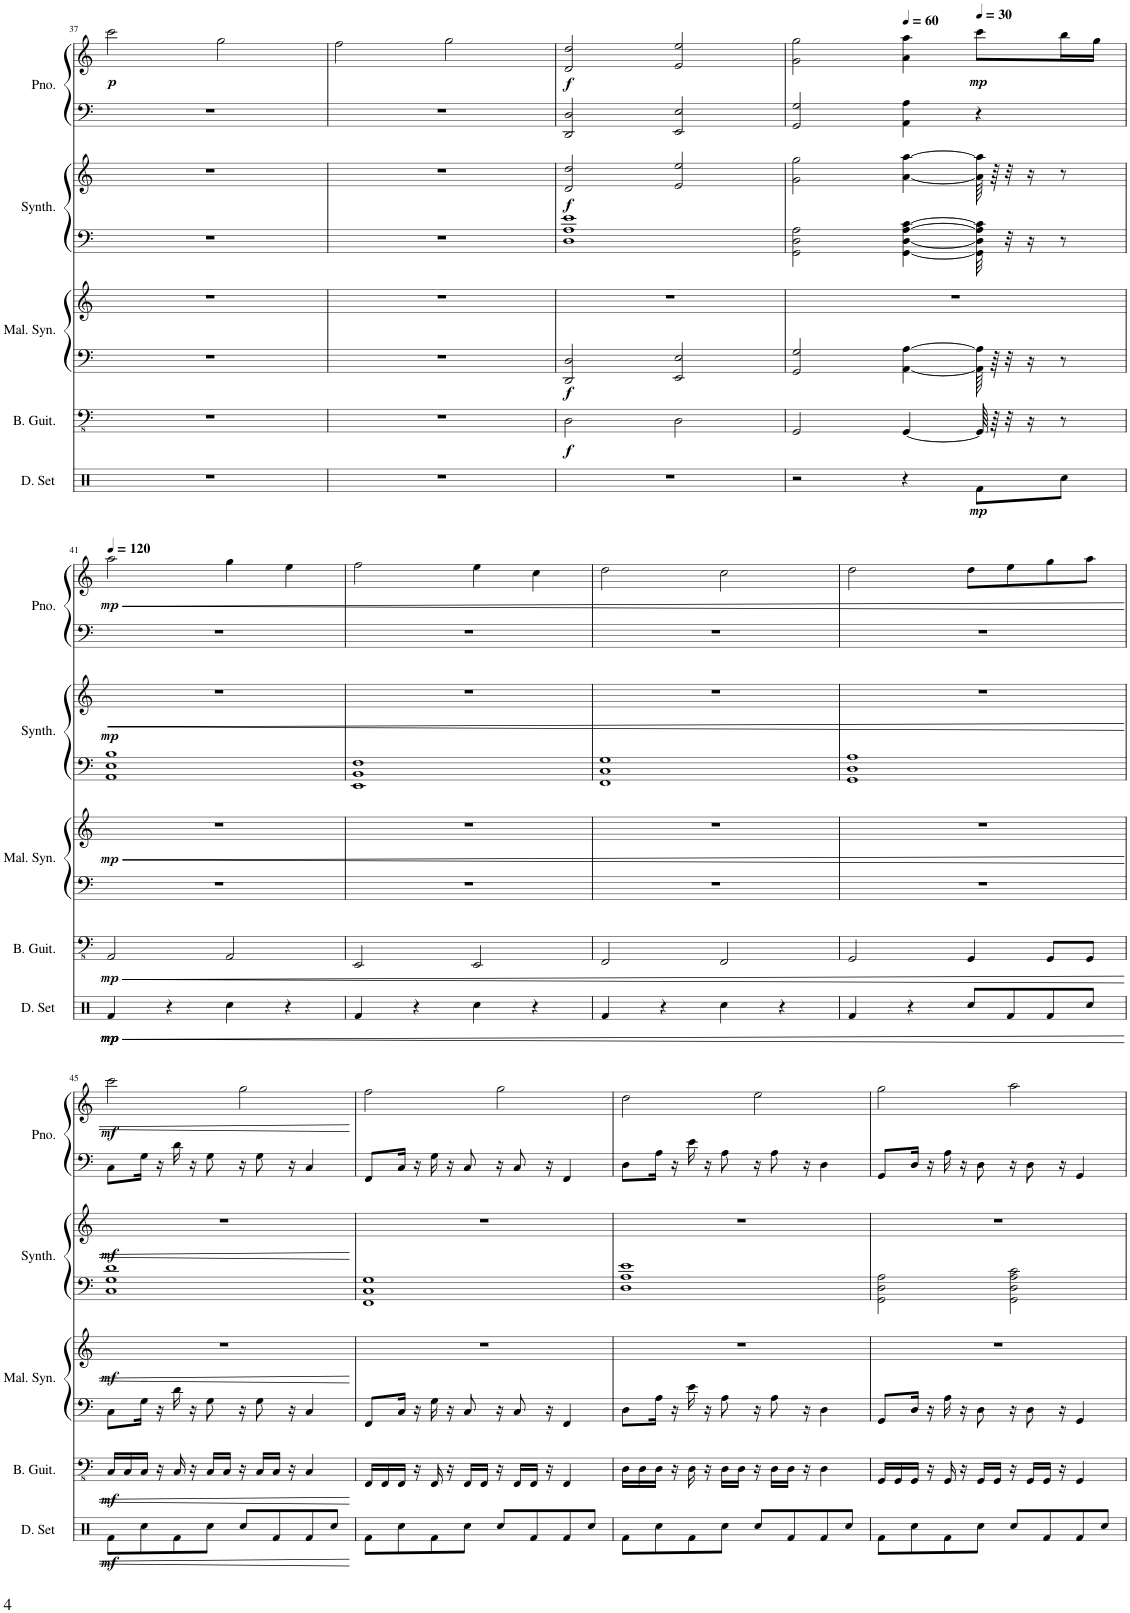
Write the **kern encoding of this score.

**kern	**dynam	**kern	**dynam	**kern	**kern	**dynam	**kern	**kern	**dynam	**kern	**kern	**dynam
*part5	*part5	*part4	*part4	*part3	*part3	*part3	*part2	*part2	*part2	*part1	*part1	*part1
*staff8	*staff8	*staff7	*staff7	*staff6	*staff5	*staff5/6	*staff4	*staff3	*staff3/4	*staff2	*staff1	*staff1/2
*I"ドラムセット	*	*I"B. Guit.	*	*I"マレット シンセサイザー	*	*	*I"Synth.	*	*	*I"Piano	*	*
*	*	*I'B. Guit.	*	*	*	*	*I'Synth.	*	*	*I'Pno.	*	*
!!LO:PB:g=z
*clefX	*	*clefFv4	*	*clefF4	*clefG2	*	*clefF4	*clefG2	*	*clefF4	*clefG2	*
*k[]	*	*k[]	*	*k[]	*k[]	*	*k[]	*k[]	*	*k[]	*k[]	*
*M4/4	*	*M4/4	*	*M4/4	*M4/4	*	*M4/4	*M4/4	*	*M4/4	*M4/4	*
=37	=37	=37	=37	=37	=37	=37	=37	=37	=37	=37	=37	=37
!	!	!	!	!	!	!	!	!	!	!	!	!LO:DY:b
1r	.	1r	.	1r	1r	.	1r	1r	.	1r	2ccc\	p
.	.	.	.	.	.	.	.	.	.	.	2gg\	.
=38	=38	=38	=38	=38	=38	=38	=38	=38	=38	=38	=38	=38
1r	.	1r	.	1r	1r	.	1r	1r	.	1r	2ff\	.
.	.	.	.	.	.	.	.	.	.	.	2gg\	.
=39	=39	=39	=39	=39	=39	=39	=39	=39	=39	=39	=39	=39
!	!	!	!LO:DY:b	!	!	!LO:DY:b=2	!	!	!LO:DY:b	!	!	!LO:DY:b
1r	.	2DD\	f	2DD/ 2D/	1r	f	1D 1A 1e	2d/ 2dd/	f	2DD/ 2D/	2d/ 2dd/	f
.	.	2DD\	.	2EE/ 2E/	.	.	.	2e/ 2ee/	.	2EE/ 2E/	2e/ 2ee/	.
=40	=40	=40	=40	=40	=40	=40	=40	=40	=40	=40	=40	=40
2r	.	2GGG/	.	2GG/ 2G/	1r	.	2GG\ 2D\ 2A\	2g\ 2gg\	.	2GG/ 2G/	2g\ 2gg\	.
*	*	*	*	*	*	*	*	*	*	*	*MM60	*
4r	.	[4GGG/	.	[4AA\ [4A\	.	.	[4GG\ [4D\ [4A\ [4c\	[4a\ [4aa\	.	4AA\ 4A\	4a\ 4aa\	.
*	*	*	*	*	*	*	*	*	*	*	*MM30	*
!	!LO:DY:b	!	!	!	!	!	!	!	!	!	!	!LO:DY:b
8Rf\L	mp	64GGG/]	.	64AA\] 64A\]	.	.	32GG\] 32D\] 32A\] 32c\]	64a\] 64aa\]	.	4r	8ccc\L	mp
.	.	64r	.	64r	.	.	.	64r	.	.	.	.
.	.	32r	.	32r	.	.	32r	32r	.	.	.	.
.	.	16r	.	16r	.	.	16r	16r	.	.	.	.
8Rcc\J	.	8r	.	8r	.	.	8r	8r	.	.	16bb\L	.
.	.	.	.	.	.	.	.	.	.	.	16gg\JJ	.
!!LO:LB:g=z
=41	=41	=41	=41	=41	=41	=41	=41	=41	=41	=41	=41	=41
*	*	*	*	*	*	*	*	*	*	*	*MM120	*
!	!LO:HP:b	!	!LO:HP:b	!	!	!LO:HP:b	!	!	!LO:HP:b	!	!	!LO:HP:b
!	!LO:DY:n=1:b	!	!	!	!	!	!	!	!	!	!	!
!	!LO:DY:n=2:b	!	!LO:DY:n=1:b	!	!	!LO:DY:n=1:b	!	!	!LO:DY:n=1:a=2	!	!	!LO:DY:n=1:b
4Rf/	< mp mp	2AAA/	< mp	1r	1r	< mp	1AA 1E 1B	1r	< mp	1r	2aa\	< mp
4r	.	.	.	.	.	.	.	.	.	.	.	.
4Rcc\	.	2AAA/	.	.	.	.	.	.	.	.	4gg\	.
4r	.	.	.	.	.	.	.	.	.	.	4ee\	.
=42	=42	=42	=42	=42	=42	=42	=42	=42	=42	=42	=42	=42
4Rf/	.	2EEE/	.	1r	1r	.	1EE 1BB 1F	1r	.	1r	2ff\	.
4r	.	.	.	.	.	.	.	.	.	.	.	.
4Rcc\	.	2EEE/	.	.	.	.	.	.	.	.	4ee\	.
4r	.	.	.	.	.	.	.	.	.	.	4cc\	.
=43	=43	=43	=43	=43	=43	=43	=43	=43	=43	=43	=43	=43
4Rf/	.	2FFF/	.	1r	1r	.	1FF 1C 1G	1r	.	1r	2dd\	.
4r	.	.	.	.	.	.	.	.	.	.	.	.
4Rcc\	.	2FFF/	.	.	.	.	.	.	.	.	2cc\	.
4r	.	.	.	.	.	.	.	.	.	.	.	.
=44	=44	=44	=44	=44	=44	=44	=44	=44	=44	=44	=44	=44
4Rf/	.	2GGG/	.	1r	1r	.	1GG 1D 1A	1r	.	1r	2dd\	.
4r	.	.	.	.	.	.	.	.	.	.	.	.
8Rcc/L	.	4GGG/	.	.	.	.	.	.	.	.	8dd\L	.
8Rf/	.	.	.	.	.	.	.	.	.	.	8ee\	.
8Rf/	.	8GGG/L	.	.	.	.	.	.	.	.	8gg\	.
8Rcc/J	.	8GGG/J	.	.	.	.	.	.	.	.	8aa\J	.
!!LO:LB:g=z
=45	=45	=45	=45	=45	=45	=45	=45	=45	=45	=45	=45	=45
!	!LO:DY:b	!	!LO:DY:b	!	!	!LO:DY:b	!	!	!LO:DY:b	!	!	!LO:DY:b
8Rf\L	mf	16CC/LL	mf	8C\L	1r	mf	1C 1G 1d	1r	mf	8C\L	2ccc\	mf
.	.	16CC/	.	.	.	.	.	.	.	.	.	.
8Rcc\	.	16CC/JJ	.	16G\Jk	.	.	.	.	.	16G\Jk	.	.
.	.	16r	.	16r	.	.	.	.	.	16r	.	.
8Rf\	.	16CC/	.	16d\	.	.	.	.	.	16d\	.	.
.	.	16r	.	16r	.	.	.	.	.	16r	.	.
8Rcc\J	.	16CC/LL	.	8G\	.	.	.	.	.	8G\	.	.
.	.	16CC/JJ	.	.	.	.	.	.	.	.	.	.
8Rcc/L	.	16r	.	16r	.	.	.	.	.	16r	2gg\	.
.	.	16CC/LL	.	8G\	.	.	.	.	.	8G\	.	.
8Rf/	.	16CC/JJ	.	.	.	.	.	.	.	.	.	.
.	.	16r	.	16r	.	.	.	.	.	16r	.	.
8Rf/	.	4CC/	.	4C/	.	.	.	.	.	4C/	.	.
8Rcc/J	.	.	.	.	.	.	.	.	.	.	.	.
.	[	.	[	.	.	[	.	.	[	.	.	[
=46	=46	=46	=46	=46	=46	=46	=46	=46	=46	=46	=46	=46
8Rf\L	.	16FFF/LL	.	8FF/L	1r	.	1FF 1C 1G	1r	.	8FF/L	2ff\	.
.	.	16FFF/	.	.	.	.	.	.	.	.	.	.
8Rcc\	.	16FFF/JJ	.	16C/Jk	.	.	.	.	.	16C/Jk	.	.
.	.	16r	.	16r	.	.	.	.	.	16r	.	.
8Rf\	.	16FFF/	.	16G\	.	.	.	.	.	16G\	.	.
.	.	16r	.	16r	.	.	.	.	.	16r	.	.
8Rcc\J	.	16FFF/LL	.	8C/	.	.	.	.	.	8C/	.	.
.	.	16FFF/JJ	.	.	.	.	.	.	.	.	.	.
8Rcc/L	.	16r	.	16r	.	.	.	.	.	16r	2gg\	.
.	.	16FFF/LL	.	8C/	.	.	.	.	.	8C/	.	.
8Rf/	.	16FFF/JJ	.	.	.	.	.	.	.	.	.	.
.	.	16r	.	16r	.	.	.	.	.	16r	.	.
8Rf/	.	4FFF/	.	4FF/	.	.	.	.	.	4FF/	.	.
8Rcc/J	.	.	.	.	.	.	.	.	.	.	.	.
=47	=47	=47	=47	=47	=47	=47	=47	=47	=47	=47	=47	=47
8Rf\L	.	16DD\LL	.	8D\L	1r	.	1D 1A 1e	1r	.	8D\L	2dd\	.
.	.	16DD\	.	.	.	.	.	.	.	.	.	.
8Rcc\	.	16DD\JJ	.	16A\Jk	.	.	.	.	.	16A\Jk	.	.
.	.	16r	.	16r	.	.	.	.	.	16r	.	.
8Rf\	.	16DD\	.	16e\	.	.	.	.	.	16e\	.	.
.	.	16r	.	16r	.	.	.	.	.	16r	.	.
8Rcc\J	.	16DD\LL	.	8A\	.	.	.	.	.	8A\	.	.
.	.	16DD\JJ	.	.	.	.	.	.	.	.	.	.
8Rcc/L	.	16r	.	16r	.	.	.	.	.	16r	2ee\	.
.	.	16DD\LL	.	8A\	.	.	.	.	.	8A\	.	.
8Rf/	.	16DD\JJ	.	.	.	.	.	.	.	.	.	.
.	.	16r	.	16r	.	.	.	.	.	16r	.	.
8Rf/	.	4DD\	.	4D\	.	.	.	.	.	4D\	.	.
8Rcc/J	.	.	.	.	.	.	.	.	.	.	.	.
=48	=48	=48	=48	=48	=48	=48	=48	=48	=48	=48	=48	=48
8Rf\L	.	16GGG/LL	.	8GG/L	1r	.	2GG\ 2D\ 2A\	1r	.	8GG/L	2gg\	.
.	.	16GGG/	.	.	.	.	.	.	.	.	.	.
8Rcc\	.	16GGG/JJ	.	16D/Jk	.	.	.	.	.	16D/Jk	.	.
.	.	16r	.	16r	.	.	.	.	.	16r	.	.
8Rf\	.	16GGG/	.	16A\	.	.	.	.	.	16A\	.	.
.	.	16r	.	16r	.	.	.	.	.	16r	.	.
8Rcc\J	.	16GGG/LL	.	8D\	.	.	.	.	.	8D\	.	.
.	.	16GGG/JJ	.	.	.	.	.	.	.	.	.	.
8Rcc/L	.	16r	.	16r	.	.	2GG\ 2D\ 2A\ 2c\	.	.	16r	2aa\	.
.	.	16GGG/LL	.	8D\	.	.	.	.	.	8D\	.	.
8Rf/	.	16GGG/JJ	.	.	.	.	.	.	.	.	.	.
.	.	16r	.	16r	.	.	.	.	.	16r	.	.
8Rf/	.	4GGG/	.	4GG/	.	.	.	.	.	4GG/	.	.
8Rcc/J	.	.	.	.	.	.	.	.	.	.	.	.
=	=	=	=	=	=	=	=	=	=	=	=	=
*-	*-	*-	*-	*-	*-	*-	*-	*-	*-	*-	*-	*-
